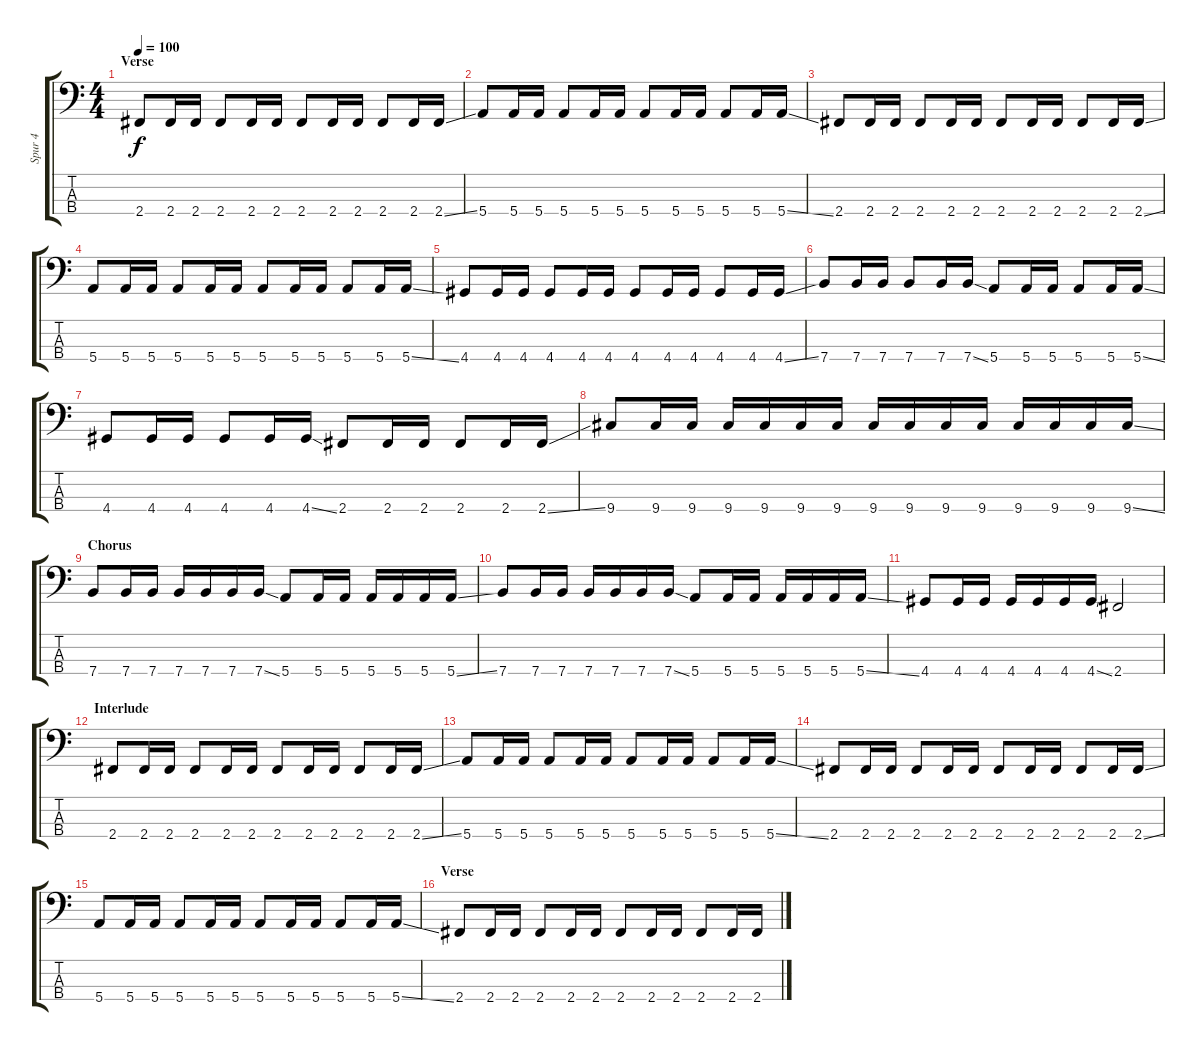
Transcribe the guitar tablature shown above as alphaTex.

\track ("Spur 4" "Spur 4") {instrument electricbassfinger}
\staff {score tabs}
\tuning (G2 D2 A1 E1) {hide}
\ts (4 4)
\section ("" "Verse")
\tempo 100
\clef f4
\ks c
2.4.8{dy f} 2.4.16 2.4.16 2.4.8 2.4.16 2.4.16 2.4.8 2.4.16 2.4.16 2.4.8 2.4.16 2.4{ss}.16 |
5.4.8 5.4.16 5.4.16 5.4.8 5.4.16 5.4.16 5.4.8 5.4.16 5.4.16 5.4.8 5.4.16 5.4{ss}.16 |
2.4.8 2.4.16 2.4.16 2.4.8 2.4.16 2.4.16 2.4.8 2.4.16 2.4.16 2.4.8 2.4.16 2.4{ss}.16 |
5.4.8 5.4.16 5.4.16 5.4.8 5.4.16 5.4.16 5.4.8 5.4.16 5.4.16 5.4.8 5.4.16 5.4{ss}.16 |
4.4.8 4.4.16 4.4.16 4.4.8 4.4.16 4.4.16 4.4.8 4.4.16 4.4.16 4.4.8 4.4.16 4.4{ss}.16 |
7.4.8 7.4.16 7.4.16 7.4.8 7.4.16 7.4{ss}.16 5.4.8 5.4.16 5.4.16 5.4.8 5.4.16 5.4{ss}.16 |
4.4.8 4.4.16 4.4.16 4.4.8 4.4.16 4.4{ss}.16 2.4.8 2.4.16 2.4.16 2.4.8 2.4.16 2.4{ss}.16 |
9.4.8 9.4.16 9.4.16 9.4.16 9.4.16 9.4.16 9.4.16 9.4.16 9.4.16 9.4.16 9.4.16 9.4.16 9.4.16 9.4.16 9.4{ss}.16 |
\section ("" "Chorus")
7.4.8 7.4.16 7.4.16 7.4.16 7.4.16 7.4.16 7.4{ss}.16 5.4.8 5.4.16 5.4.16 5.4.16 5.4.16 5.4.16 5.4{ss}.16 |
7.4.8 7.4.16 7.4.16 7.4.16 7.4.16 7.4.16 7.4{ss}.16 5.4.8 5.4.16 5.4.16 5.4.16 5.4.16 5.4.16 5.4{ss}.16 |
4.4.8 4.4.16 4.4.16 4.4.16 4.4.16 4.4.16 4.4{ss}.16 2.4.2 |
\section ("" "Interlude")
2.4.8 2.4.16 2.4.16 2.4.8 2.4.16 2.4.16 2.4.8 2.4.16 2.4.16 2.4.8 2.4.16 2.4{ss}.16 |
5.4.8 5.4.16 5.4.16 5.4.8 5.4.16 5.4.16 5.4.8 5.4.16 5.4.16 5.4.8 5.4.16 5.4{ss}.16 |
2.4.8 2.4.16 2.4.16 2.4.8 2.4.16 2.4.16 2.4.8 2.4.16 2.4.16 2.4.8 2.4.16 2.4{ss}.16 |
5.4.8 5.4.16 5.4.16 5.4.8 5.4.16 5.4.16 5.4.8 5.4.16 5.4.16 5.4.8 5.4.16 5.4{ss}.16 |
\section ("" "Verse")
2.4.8 2.4.16 2.4.16 2.4.8 2.4.16 2.4.16 2.4.8 2.4.16 2.4.16 2.4.8 2.4.16 2.4{ss}.16
